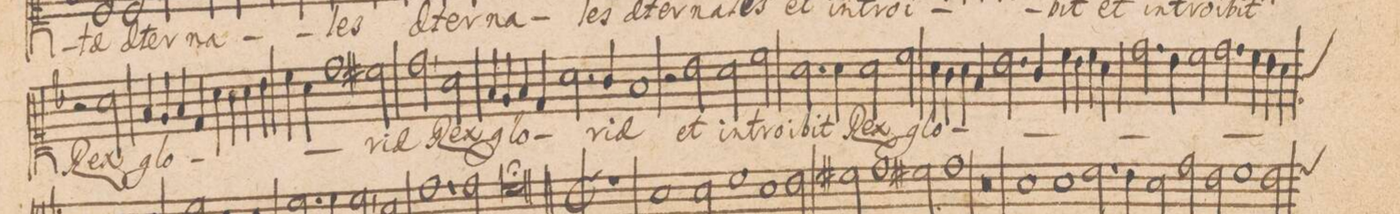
**kern	**text
*I"[Canto]	*
*clefC1	*
*k[b-]	*
*met(C|)	*
*M2/1	*
2r	.
2a\	Rex
=45-	=45-
4f/	glo-
4e/	.
4f/	.
4d/	.
4a\	.
4g\	.
4a\	.
4b-\	.
=46-	=46-
4cc\	.
4a\	.
1dd\	.
2cc#X\	-ri-
=47-	=47-
2dd,\	-ae
2a\	Rex
4f/	glo-
4e/	.
4f/	.
4d/	.
=48-	=48-
2.a\	.
4g/	-ri-
1f/	-ae
=49-	=49-
2r	.
2b-\	et
2a\	in-
2cc\	-tro-
=50-	=50-
2.a\	-i-
4a\	-bit
2a\	et
2cc\	in-
=51-	=51-
4a\	-tro-
4g\	.
4a\	.
4f/	.
2.b-\	.
4g/	.
=52-	=52-
4cc\	.
4b-\	.
4cc\	.
4a\	.
2.dd\	.
4b-\	.
=53-	=53-
2cc\	.
2.dd\	.
4cc\	.
4b-\	.
4a\	.
*custos:g	*
*-	*-
